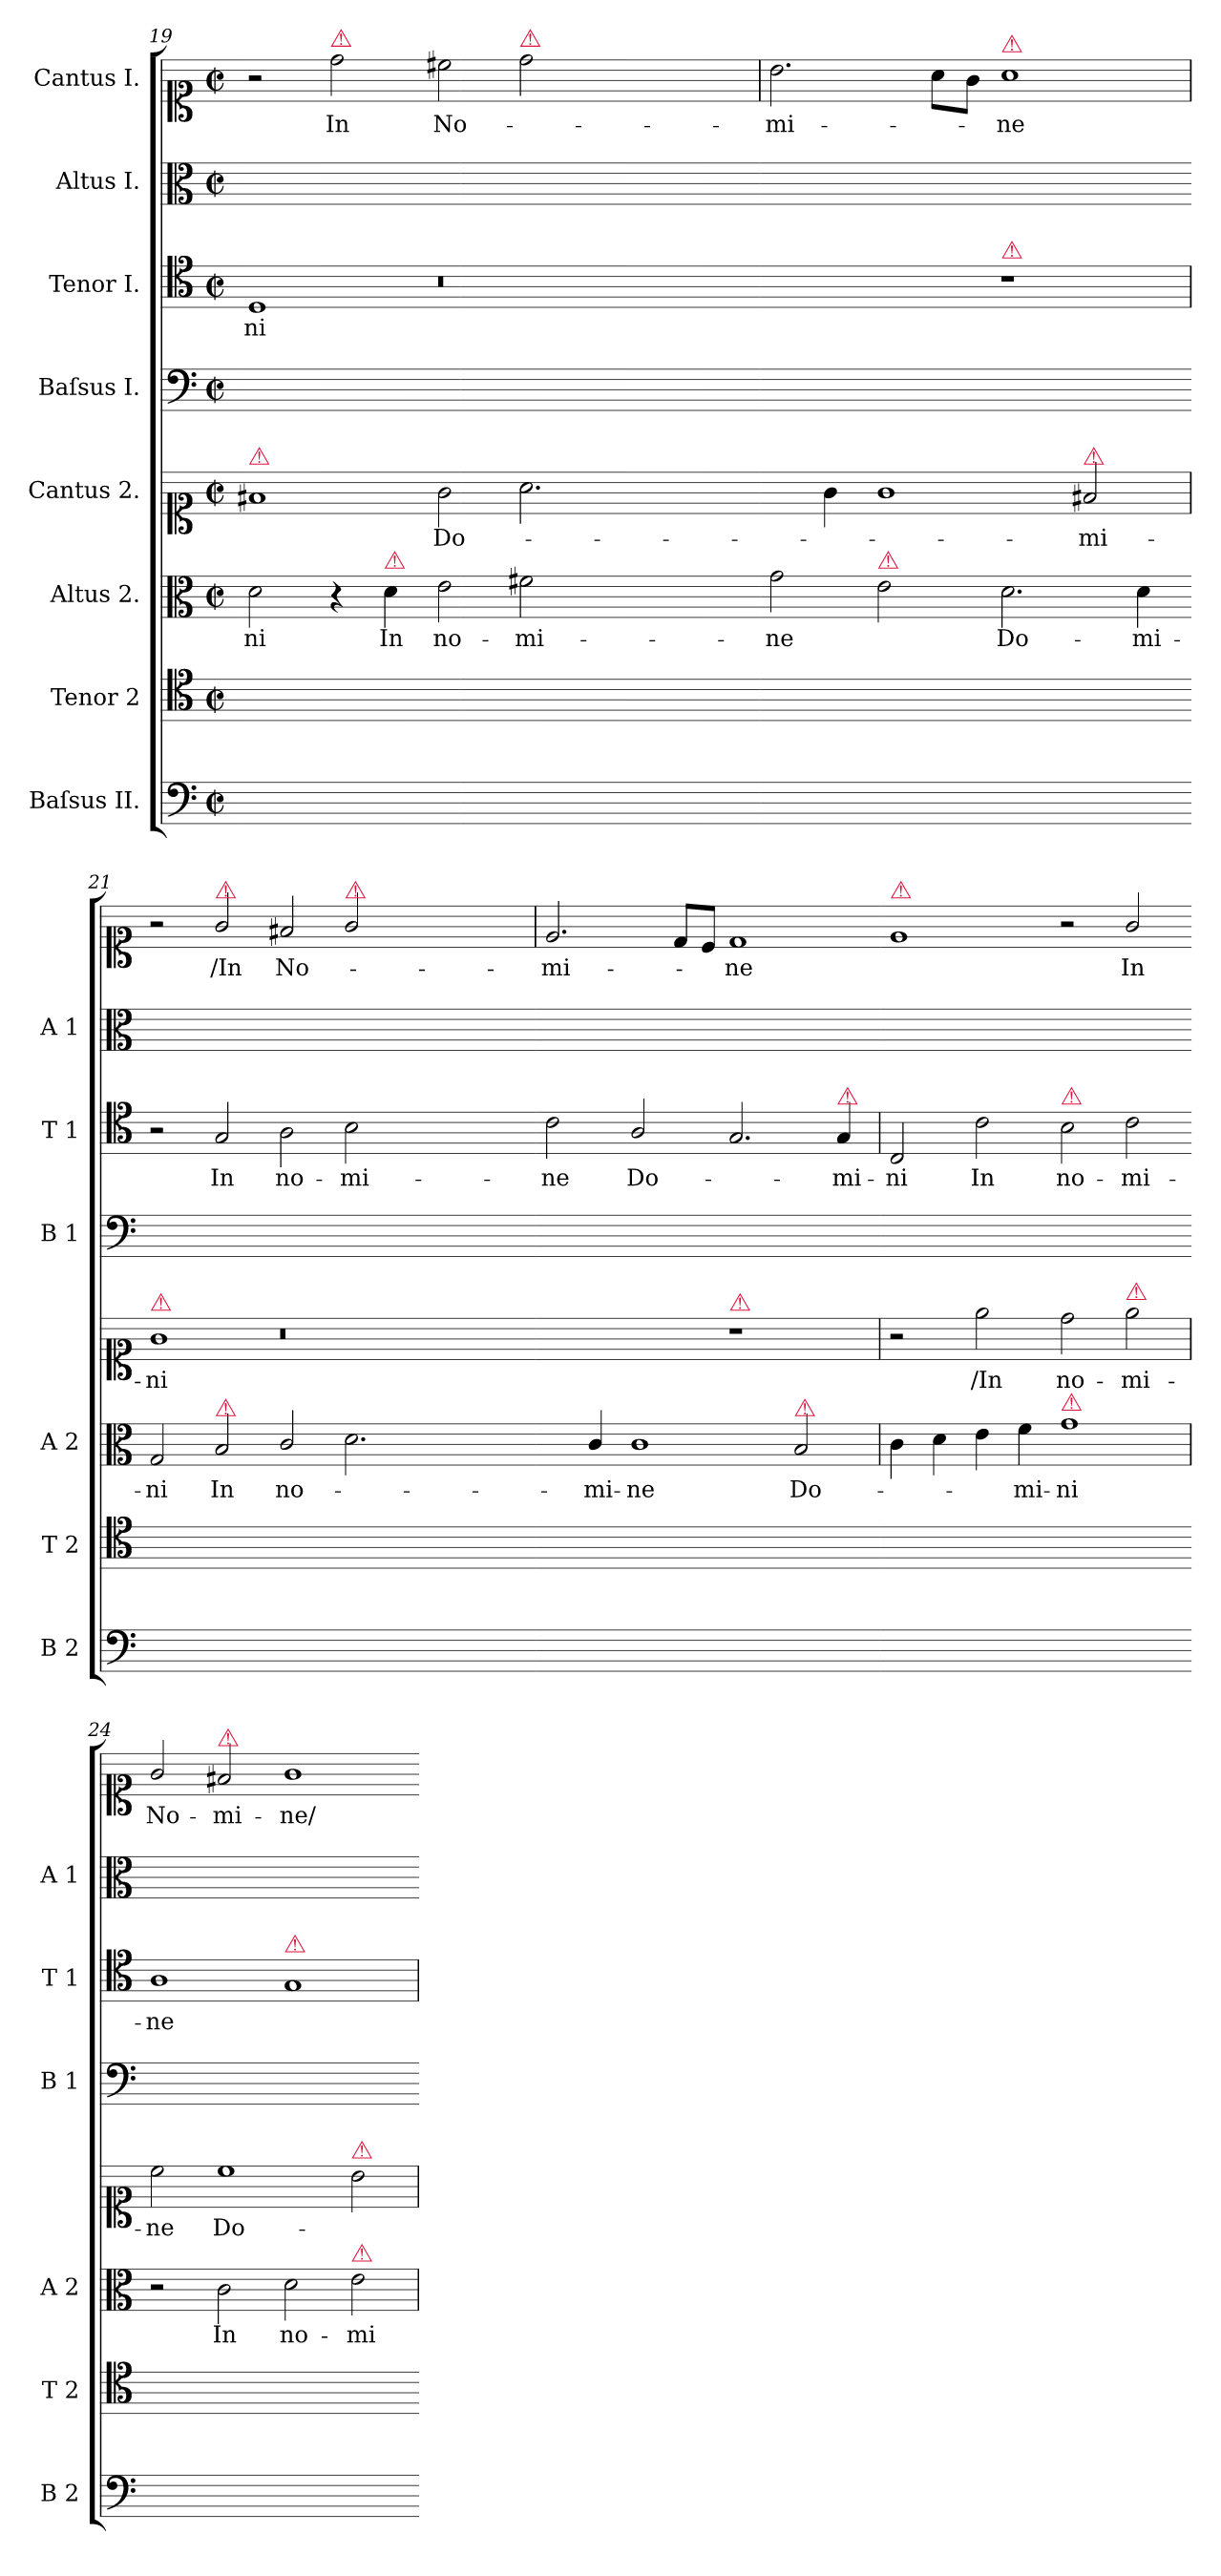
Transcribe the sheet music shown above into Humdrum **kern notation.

**kern	**kern	**kern	**text	**kern	**text	**kern	**kern	**text	**kern	**kern	**text
*part8	*part7	*part6	*part6	*part5	*part5	*part4	*part3	*part3	*part2	*part1	*part1
*staff8	*staff7	*staff6	*staff6	*staff5	*staff5	*staff4	*staff3	*staff3	*staff2	*staff1	*staff1
*I"Baſsus II.	*I"Tenor 2	*I"Altus 2.	*	*I"Cantus 2.	*	*I"Baſsus I.	*I"Tenor I.	*	*I"Altus I.	*I"Cantus I.	*
*I'B 2	*I'T 2	*I'A 2	*	*	*	*I'B 1	*I'T 1	*	*I'A 1	*	*
*clefF4	*clefC4	*clefC3	*	*clefC1	*	*clefF4	*clefC4	*	*clefC3	*clefC1	*
*k[]	*k[]	*k[]	*	*k[]	*	*k[]	*k[]	*	*k[]	*k[]	*
*M2/1	*M2/1	*M2/1	*	*M2/1	*	*M2/1	*M2/1	*	*M2/1	*M2/1	*
*met(c|)	*met(c|)	*met(c|)	*	*met(c|)	*	*met(c|)	*met(c|)	*	*met(c|)	*met(c|)	*
=19	=19	=19	=19	=19	=19	=19	=19	=19	=19	=19	=19
!	!	!	!	!LO:TX:a:color=crimson:t=⚠	!	!	!	!	!	!	!
0ryy	0ryy	2d\	-ni	1f#X	.	0ryy	1D	-ni	0ryy	2r	.
!	!	!	!	!	!	!	!	!	!	!LO:TX:a:color=crimson:t=⚠	!
.	.	4r	.	.	.	.	.	.	.	2dd\	In
!	!	!LO:TX:a:color=crimson:t=⚠	!	!	!	!	!	!	!	!	!
.	.	4d\	In	.	.	.	.	.	.	.	.
.	.	2e\	no-	2g\	Do-	.	0r	.	.	2cc#X\	No-
!	!	!	!	!	!	!	!	!	!	!LO:TX:a:color=crimson:t=⚠	!
.	.	2f#X\	-mi-	2.a\	.	.	.	.	.	2dd\	.
1ryy	1ryy	1ryy	.	.	.	1ryy	.	.	1ryy	1ryy	.
.	.	.	.	2.ryy	.	.	.	.	.	.	.
=20-	=20-	=20-	=20	=20-	=20	=20-	=20-	=20	=20-	=20	=20
0ryy	0ryy	2g\	-ne	4ryy	.	0ryy	1ryy	.	0ryy	2.b\	-mi-
.	.	.	.	4g\	.	.	.	.	.	.	.
!	!	!LO:TX:a:color=crimson:t=⚠	!	!	!	!	!	!	!	!	!
.	.	2e\	.	1g	.	.	.	.	.	.	.
.	.	.	.	.	.	.	.	.	.	8a\L	.
.	.	.	.	.	.	.	.	.	.	8g\J	.
!	!	!	!	!	!	!	!	!	!	!LO:TX:a:color=crimson:t=⚠	!
!	!	!	!	!	!	!	!LO:TX:a:color=crimson:t=⚠	!	!	!	!
.	.	2.d\	Do-	.	.	.	1r	.	.	1a	-ne
!	!	!	!	!LO:TX:a:color=crimson:t=⚠	!	!	!	!	!	!	!
.	.	.	.	2f#X/	-mi-	.	.	.	.	.	.
.	.	4d\	-mi-	.	.	.	.	.	.	.	.
=21-	=21-	=21-	=21	=21	=21	=21-	=21	=21	=21-	=21	=21
!	!	!	!	!LO:TX:a:color=crimson:t=⚠	!	!	!	!	!	!	!
0ryy	0ryy	2G/	-ni	1g	-ni	0ryy	2r	.	0ryy	2r	.
!	!	!	!	!	!	!	!	!	!	!LO:TX:a:color=crimson:t=⚠	!
!	!	!LO:TX:a:color=crimson:t=⚠	!	!	!	!	!	!	!	!	!
.	.	2B/	In	.	.	.	2G/	In	.	2g/	/In
.	.	2c/	no-	0r	.	.	2A\	no-	.	2f#X/	No-
!	!	!	!	!	!	!	!	!	!	!LO:TX:a:color=crimson:t=⚠	!
.	.	2.d\	.	.	.	.	2B\	-mi-	.	2g/	.
1ryy	1ryy	.	.	.	.	1ryy	1ryy	.	1ryy	1ryy	.
.	.	2.ryy	.	.	.	.	.	.	.	.	.
=22-	=22-	=22-	=22	=22-	=22	=22-	=22-	=22	=22-	=22	=22
0ryy	0ryy	4ryy	.	1ryy	.	0ryy	2c\	-ne	0ryy	2.e/	-mi-
.	.	4c/	-mi-	.	.	.	.	.	.	.	.
.	.	1c	-ne	.	.	.	2A/	Do-	.	.	.
.	.	.	.	.	.	.	.	.	.	8d/L	.
.	.	.	.	.	.	.	.	.	.	8c/J	.
!	!	!	!	!LO:TX:a:color=crimson:t=⚠	!	!	!	!	!	!	!
.	.	.	.	1r	.	.	2.G/	.	.	1d	-ne
!	!	!LO:TX:a:color=crimson:t=⚠	!	!	!	!	!	!	!	!	!
.	.	2B/	Do-	.	.	.	.	.	.	.	.
!	!	!	!	!	!	!	!LO:TX:a:color=crimson:t=⚠	!	!	!	!
.	.	.	.	.	.	.	4G/	-mi-	.	.	.
=23-	=23-	=23	=23-	=23	=23-	=23-	=23	=23-	=23-	=23-	=23-
!	!	!	!	!	!	!	!	!	!	!LO:TX:a:color=crimson:t=⚠	!
0ryy	0ryy	4c\	.	2r	.	0ryy	2C/	-ni	0ryy	1e	.
.	.	4d\	.	.	.	.	.	.	.	.	.
.	.	4e\	.	2ee\	/In	.	2c\	In	.	.	.
.	.	4f\	-mi-	.	.	.	.	.	.	.	.
!	!	!	!	!	!	!	!LO:TX:a:color=crimson:t=⚠	!	!	!	!
!	!	!LO:TX:a:color=crimson:t=⚠	!	!	!	!	!	!	!	!	!
.	.	1g	-ni	2dd\	no-	.	2B\	no-	.	2r	.
!	!	!	!	!LO:TX:a:color=crimson:t=⚠	!	!	!	!	!	!	!
.	.	.	.	2ee\	-mi-	.	2c\	-mi-	.	2g/	In
=24-	=24-	=24	=24-	=24	=24-	=24-	=24-	=24-	=24-	=24-	=24-
0ryy	0ryy	2r	.	2cc\	-ne	0ryy	1A	-ne	0ryy	2g/	No-
!	!	!	!	!	!	!	!	!	!	!LO:TX:a:color=crimson:t=⚠	!
.	.	2c\	In	1cc	Do-	.	.	.	.	2f#X/	-mi-
!	!	!	!	!	!	!	!LO:TX:a:color=crimson:t=⚠	!	!	!	!
.	.	2d\	no-	.	.	.	1G	.	.	1g	-ne/
!	!	!	!	!LO:TX:a:color=crimson:t=⚠	!	!	!	!	!	!	!
!	!	!LO:TX:a:color=crimson:t=⚠	!	!	!	!	!	!	!	!	!
.	.	2e\	-mi-	2b\	.	.	.	.	.	.	.
=-	=-	=	=-	=	=-	=-	=	=-	=-	=-	=-
*-	*-	*-	*-	*-	*-	*-	*-	*-	*-	*-	*-
